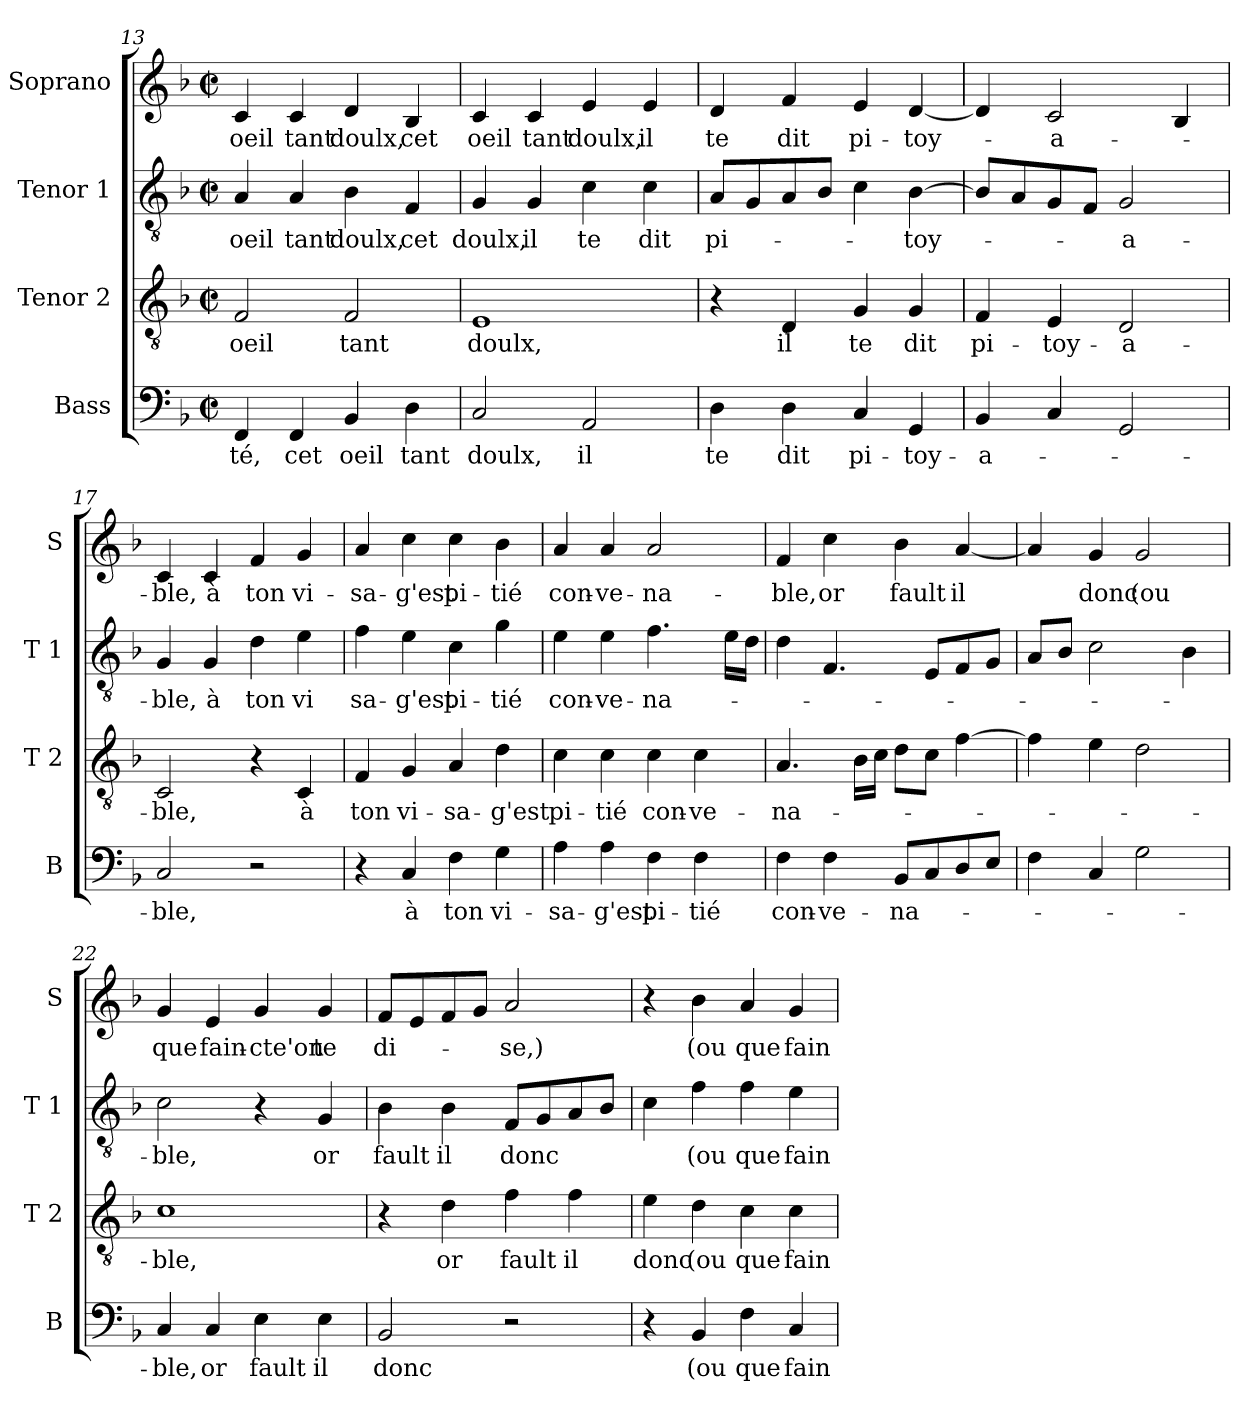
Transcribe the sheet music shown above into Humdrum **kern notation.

**kern	**text	**kern	**text	**kern	**text	**kern	**text
*part4	*part4	*part3	*part3	*part2	*part2	*part1	*part1
*staff4	*staff4	*staff3	*staff3	*staff2	*staff2	*staff1	*staff1
*I"Bass	*	*I"Tenor 2	*	*I"Tenor 1	*	*I"Soprano	*
*I'B	*	*I'T 2	*	*I'T 1	*	*I'S	*
*clefF4	*	*clefGv2	*	*clefGv2	*	*clefG2	*
*k[b-]	*	*k[b-]	*	*k[b-]	*	*k[b-]	*
*F:	*	*F:	*	*F:	*	*F:	*
*M2/2	*	*M2/2	*	*M2/2	*	*M2/2	*
*met(c|)	*	*met(c|)	*	*met(c|)	*	*met(c|)	*
=13	=13	=13	=13	=13	=13	=13	=13
!	!LO:LY:b	!	!LO:LY:b	!	!LO:LY:b	!	!LO:LY:b
4FF/	-té,	2F/	oeil	4A/	oeil	4c/	oeil
!	!LO:LY:b	!	!	!	!LO:LY:b	!	!LO:LY:b
4FF/	cet	.	.	4A/	tant	4c/	tant
!	!LO:LY:b	!	!LO:LY:b	!	!LO:LY:b	!	!LO:LY:b
4BB-/	oeil	2F/	tant	4B-\	doulx,	4d/	doulx,
!	!LO:LY:b	!	!	!	!LO:LY:b	!	!LO:LY:b
4D\	tant	.	.	4F/	cet	4B-/	cet
!!LO:LB:g=z
=14	=14	=14	=14	=14	=14	=14	=14
!	!LO:LY:b	!	!LO:LY:b	!	!LO:LY:b	!	!LO:LY:b
2C/	doulx,	1E	doulx,	4G/	doulx,	4c/	oeil
!	!	!	!	!	!LO:LY:b	!	!LO:LY:b
.	.	.	.	4G/	il	4c/	tant
!	!LO:LY:b	!	!	!	!LO:LY:b	!	!LO:LY:b
2AA/	il	.	.	4c\	te	4e/	doulx,
!	!	!	!	!	!LO:LY:b	!	!LO:LY:b
.	.	.	.	4c\	dit	4e/	il
=15	=15	=15	=15	=15	=15	=15	=15
!	!LO:LY:b	!	!	!	!LO:LY:b	!	!LO:LY:b
4D\	te	4r	.	8A/L	pi-	4d/	te
.	.	.	.	8G/	.	.	.
!	!LO:LY:b	!	!LO:LY:b	!	!	!	!LO:LY:b
4D\	dit	4D/	il	8A/	.	4f/	dit
.	.	.	.	8B-/J	.	.	.
!	!LO:LY:b	!	!LO:LY:b	!	!	!	!LO:LY:b
4C/	pi-	4G/	te	4c\	.	4e/	pi-
!	!LO:LY:b	!	!LO:LY:b	!	!LO:LY:b	!	!LO:LY:b
4GG/	-toy-	4G/	dit	[4B-\	-toy-	[4d/	-toy-
=16	=16	=16	=16	=16	=16	=16	=16
!	!LO:LY:b	!	!LO:LY:b	!	!	!	!
4BB-/	-a-	4F/	pi-	8B-/L]	.	4d/]	.
.	.	.	.	8A/	.	.	.
!	!	!	!LO:LY:b	!	!	!	!LO:LY:b
4C/	.	4E/	-toy-	8G/	.	2c/	-a-
.	.	.	.	8F/J	.	.	.
!	!	!	!LO:LY:b	!	!LO:LY:b	!	!
2GG/	.	2D/	-a-	2G/	-a-	.	.
.	.	.	.	.	.	4B-/	.
=17	=17	=17	=17	=17	=17	=17	=17
!	!LO:LY:b	!	!LO:LY:b	!	!LO:LY:b	!	!LO:LY:b
2C/	-ble,	2C/	-ble,	4G/	-ble,	4c/	-ble,
!	!	!	!	!	!LO:LY:b	!	!LO:LY:b
.	.	.	.	4G/	à	4c/	à
!	!	!	!	!	!LO:LY:b	!	!LO:LY:b
2r	.	4r	.	4d\	ton	4f/	ton
!	!	!	!LO:LY:b	!	!LO:LY:b	!	!LO:LY:b
.	.	4C/	à	4e\	vi	4g/	vi-
=18	=18	=18	=18	=18	=18	=18	=18
!	!	!	!LO:LY:b	!	!LO:LY:b	!	!LO:LY:b
4r	.	4F/	ton	4f\	sa-	4a/	-sa-
!	!LO:LY:b	!	!LO:LY:b	!	!LO:LY:b	!	!LO:LY:b
4C/	à	4G/	vi-	4e\	-g'est	4cc\	-g'est
!	!LO:LY:b	!	!LO:LY:b	!	!LO:LY:b	!	!LO:LY:b
4F\	ton	4A/	-sa-	4c\	pi-	4cc\	pi-
!	!LO:LY:b	!	!LO:LY:b	!	!LO:LY:b	!	!LO:LY:b
4G\	vi-	4d\	-g'est	4g\	-tié	4b-\	-tié
!!LO:LB:g=z
=19	=19	=19	=19	=19	=19	=19	=19
!	!LO:LY:b	!	!LO:LY:b	!	!LO:LY:b	!	!LO:LY:b
4A\	-sa-	4c\	pi-	4e\	con-	4a/	con-
!	!LO:LY:b	!	!LO:LY:b	!	!LO:LY:b	!	!LO:LY:b
4A\	-g'est	4c\	-tié	4e\	-ve-	4a/	-ve-
!	!LO:LY:b	!	!LO:LY:b	!	!LO:LY:b	!	!LO:LY:b
4F\	pi-	4c\	con-	4.f\	-na-	2a/	-na-
!	!LO:LY:b	!	!LO:LY:b	!	!	!	!
4F\	-tié	4c\	-ve-	.	.	.	.
.	.	.	.	16e\LL	.	.	.
.	.	.	.	16d\JJ	.	.	.
=20	=20	=20	=20	=20	=20	=20	=20
!	!LO:LY:b	!	!LO:LY:b	!	!	!	!LO:LY:b
4F\	con-	4.A/	-na-	4d\	.	4f/	-ble,
!	!LO:LY:b	!	!	!	!	!	!LO:LY:b
4F\	-ve-	.	.	4.F/	.	4cc\	or
.	.	16B-\LL	.	.	.	.	.
.	.	16c\JJ	.	.	.	.	.
!	!LO:LY:b	!	!	!	!	!	!LO:LY:b
8BB-/L	-na-	8d\L	.	.	.	4b-\	fault
8C/	.	8c\J	.	8E/L	.	.	.
!	!	!	!	!	!	!	!LO:LY:b
8D/	.	[4f\	.	8F/	.	[4a/	il
8E/J	.	.	.	8G/J	.	.	.
=21	=21	=21	=21	=21	=21	=21	=21
4F\	.	4f\]	.	8A/L	.	4a/]	.
.	.	.	.	8B-/J	.	.	.
!	!	!	!	!	!	!	!LO:LY:b
4C/	.	4e\	.	2c\	.	4g/	donc
!	!	!	!	!	!	!	!LO:LY:b
2G\	.	2d\	.	.	.	2g/	(ou
.	.	.	.	4B-\	.	.	.
=22	=22	=22	=22	=22	=22	=22	=22
!	!LO:LY:b	!	!LO:LY:b	!	!LO:LY:b	!	!LO:LY:b
4C/	-ble,	1c	-ble,	2c\	-ble,	4g/	que
!	!LO:LY:b	!	!	!	!	!	!LO:LY:b
4C/	or	.	.	.	.	4e/	fain-
!	!LO:LY:b	!	!	!	!	!	!LO:LY:b
4E\	fault	.	.	4r	.	4g/	-cte'on
!	!LO:LY:b	!	!	!	!LO:LY:b	!	!LO:LY:b
4E\	il	.	.	4G/	or	4g/	te
=23	=23	=23	=23	=23	=23	=23	=23
!	!LO:LY:b	!	!	!	!LO:LY:b	!	!LO:LY:b
2BB-/	donc	4r	.	4B-\	fault	8f/L	di-
.	.	.	.	.	.	8e/	.
!	!	!	!LO:LY:b	!	!LO:LY:b	!	!
.	.	4d\	or	4B-\	il	8f/	.
.	.	.	.	.	.	8g/J	.
!	!	!	!LO:LY:b	!	!LO:LY:b	!	!LO:LY:b
2r	.	4f\	fault	8F/L	donc	2a/	-se,)
.	.	.	.	8G/	.	.	.
!	!	!	!LO:LY:b	!	!	!	!
.	.	4f\	il	8A/	.	.	.
.	.	.	.	8B-/J	.	.	.
!!LO:PB:g=z
=24	=24	=24	=24	=24	=24	=24	=24
!	!	!	!LO:LY:b	!	!	!	!
4r	.	4e\	donc	4c\	.	4r	.
!	!LO:LY:b	!	!LO:LY:b	!	!LO:LY:b	!	!LO:LY:b
4BB-/	(ou	4d\	(ou	4f\	(ou	4b-\	(ou
!	!LO:LY:b	!	!LO:LY:b	!	!LO:LY:b	!	!LO:LY:b
4F\	que	4c\	que	4f\	que	4a/	que
!	!LO:LY:b	!	!LO:LY:b	!	!LO:LY:b	!	!LO:LY:b
4C/	fain-	4c\	fain-	4e\	fain-	4g/	fain-
=	=	=	=	=	=	=	=
*-	*-	*-	*-	*-	*-	*-	*-
